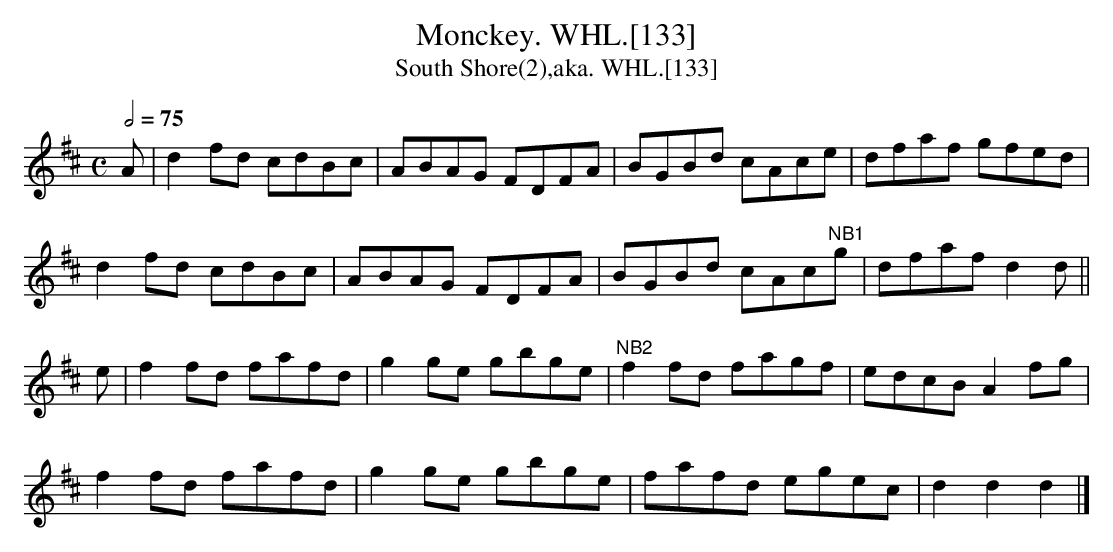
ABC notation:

X:1
T:Monckey. WHL.[133]
T:South Shore(2),aka. WHL.[133]
M:C
L:1/8
Q:2/4=75
K:D
A | d2fd cdBc | ABAG FDFA | BGBd cAce | dfaf gfed |
d2fd cdBc | ABAG FDFA | BGBd cAc"^NB1"g | dfaf d2d||
e | f2fd fafd | g2ge gbge | "^NB2" f2fd fagf |edcB A2fg |
f2fd fafd | g2ge gbge | fafd egec | d2d2d2|]
